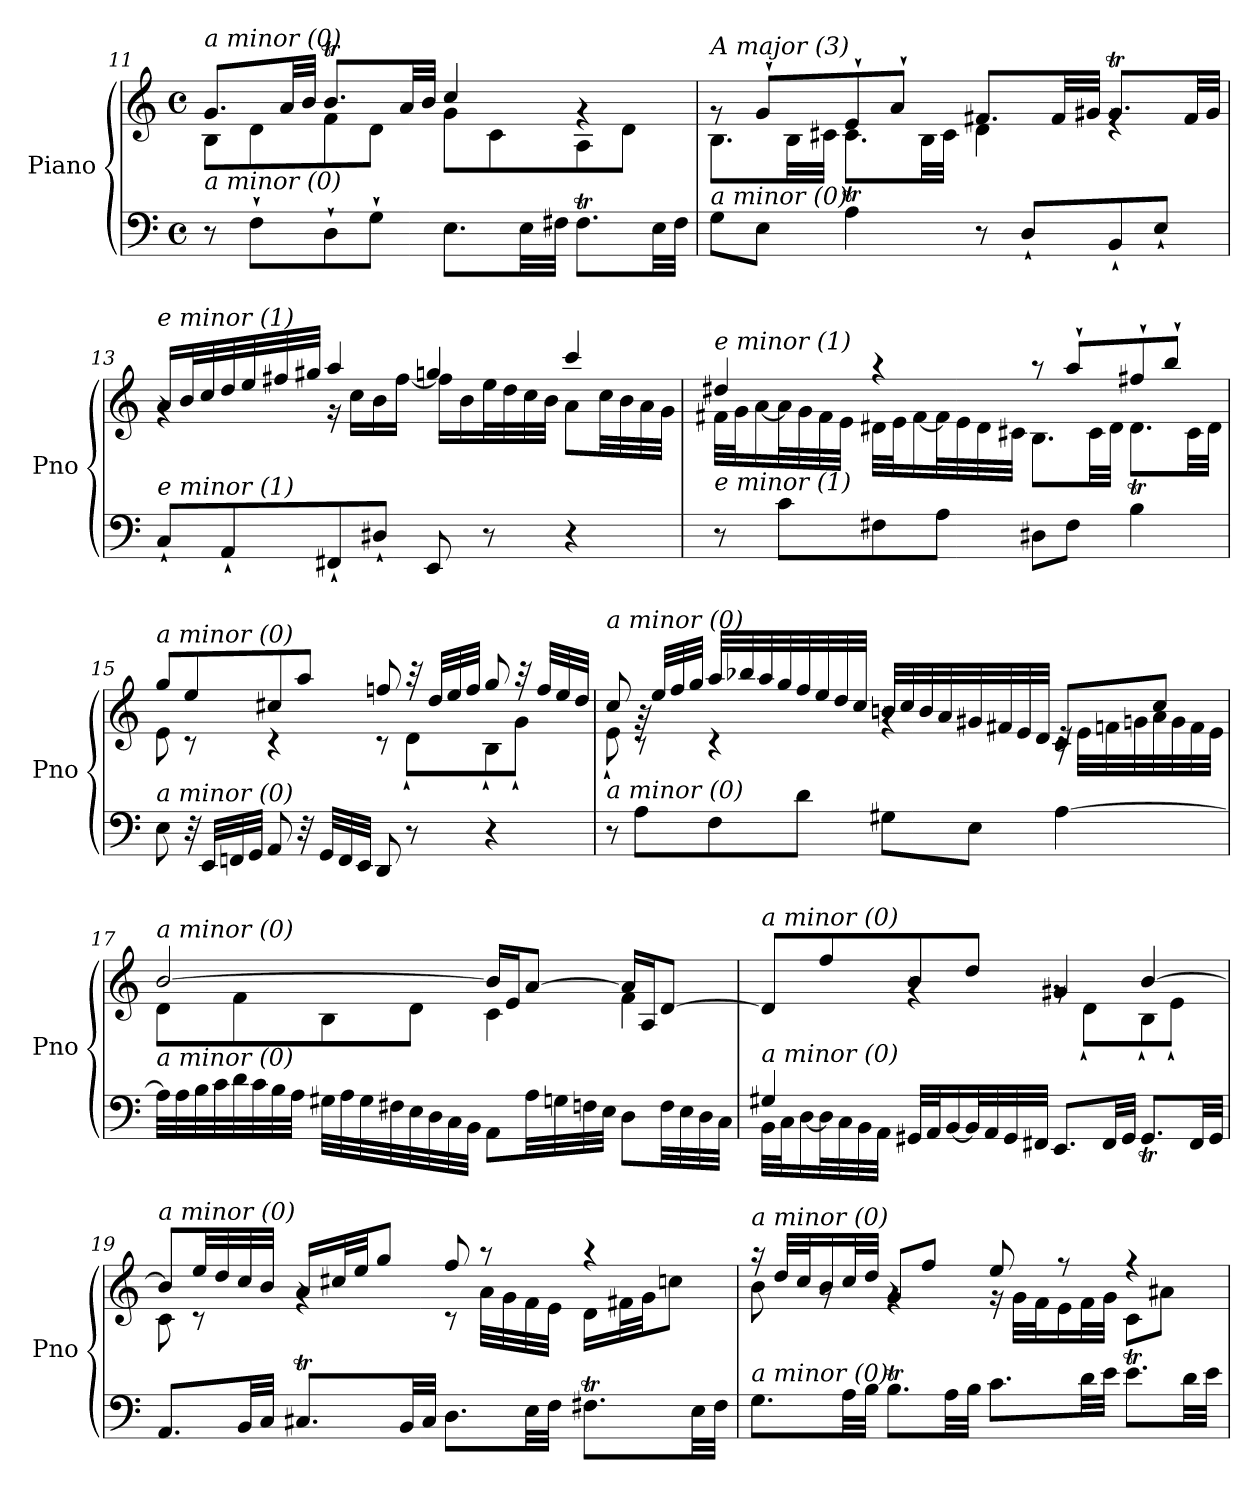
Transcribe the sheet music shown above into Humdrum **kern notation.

**kern	**kern
*part1	*part1
*staff2	*staff1
*I"Piano	*
*I'Pno	*
*clefF4	*clefG2
*k[]	*k[]
*M4/4	*M4/4
*met(c)	*met(c)
=11	=11
*	*^
!	!LO:TX:i:t=a minor (0)	!
!LO:TX:i:t=a minor (0)	!	!
8r	8.g/L	8B\L
8F`\L	.	8d\
.	32a/LL	.
.	32b/JJJ	.
8D`\	8.bt/L	8f\
8G`\J	.	8d\J
.	32a/LL	.
.	32b/JJJ	.
8.E\L	4cc/	8g\L
.	.	8c\
32E\LL	.	.
32F#X\JJJ	.	.
8.F#t\L	4rg	8A\
.	.	8d\J
32E\LL	.	.
32F#\JJJ	.	.
!!LO:PB:g=z	!!
=12	=12	=12
!	!LO:TX:i:t=A major (3)	!
!LO:TX:i:t=a minor (0)	!	!
8G\L	8rg	8.B\L
8E\J	8g`/L	.
.	.	32B\LL
.	.	32c#X\JJJ
4A\	8e`/	8.c#t\L
.	8a`/J	.
.	.	32B\LL
.	.	32c#\JJJ
8r	8.f#X/L	4d\
8D`/L	.	.
.	32f#/LL	.
.	32g#X/JJJ	.
8BB`/	8.g#t/L	4re
8E`/J	.	.
.	32f#/LL	.
.	32g#/JJJ	.
=13	=13	=13
!	!LO:TX:i:t=e minor (1)	!
!LO:TX:i:t=e minor (1)	!	!
8C`/L	16a/LL	4rg
.	32b/L	.
.	32cc/	.
8AA`/	32dd/	.
.	32ee/	.
.	32ff#X/	.
.	32gg#X/JJJ	.
8FF#X`/	4aa/	16r
.	.	16cc\LL
8D#X`/J	.	16b\
.	.	[16ff#\JJ
8EE/	4ggn/	16ff#\LL]
.	.	16b\
8r	.	32ee\L
.	.	32dd\
.	.	32cc\
.	.	32b\JJJ
4r	4ccc/	8a\L
.	.	32cc\LL
.	.	32b\
.	.	32a\
.	.	32g\JJJ
!!LO:LB:g=z	!!
=14	=14	=14
!	!LO:TX:i:t=e minor (1)	!
!LO:TX:i:t=e minor (1)	!	!
8r	4dd#X/	32f#X\LLL
.	.	32g\J
.	.	[16a\
8c\L	.	32a\L]
.	.	32g\
.	.	32f#\
.	.	32e\JJJ
8F#X\	4r	32d#X\LLL
.	.	32e\J
.	.	[16f#\
8A\J	.	32f#\L]
.	.	32e\
.	.	32d#\
.	.	32c#X\JJJ
8D#X\L	8r	8.B\L
8F#\J	8aa`/L	.
.	.	32c#\LL
.	.	32d#\JJJ
4B\	8ff#X`/	8.d#t\L
.	8bb`/J	.
.	.	32c#\LL
.	.	32d#\JJJ
!!LO:LB:g=z	!!
=15	=15	=15
!	!LO:TX:i:t=a minor (0)	!
!LO:TX:i:t=a minor (0)	!	!
8E\	8gg/L	8e\
32r	8ee/	8r
32EE/LLL	.	.
32FFn/	.	.
32GG/JJJ	.	.
8AA/	8cc#X/	4r
32r	8aa/J	.
32GG/LLL	.	.
32FF/	.	.
32EE/JJJ	.	.
8DD/	8ffn/	8r
8r	32r	8d`\L
.	32dd/LLL	.
.	32ee/	.
.	32ff/JJJ	.
4r	8gg/	8B`\
.	32r	8g`\J
.	32ff/LLL	.
.	32ee/	.
.	32dd/JJJ	.
!!LO:LB:g=z	!!
=16	=16	=16
!	!LO:TX:i:t=a minor (0)	!
!LO:TX:i:t=a minor (0)	!	!
8r	8cc/	8e`\
8A\L	32rg	8r
.	32ee/LLL	.
.	32ff/	.
.	32gg/JJJ	.
8F\	32aa/LLL	4r
.	32bb-Xi/	.
.	32aa/	.
.	32gg/	.
8d\J	32ff/	.
.	32ee/	.
.	32dd/	.
.	32cc/JJJ	.
8G#X\L	32bn/LLL	4rg
.	32cc/	.
.	32b/	.
.	32a/	.
8E\J	32g#X/	.
.	32f#X/	.
.	32e/	.
.	32d/JJJ	.
[4A\	8c/L	32rc
.	.	32e\LLL
.	.	32fn\
.	.	32gn\
.	8cc/J	32a\
.	.	32g\
.	.	32f\
.	.	32e\JJJ
!!LO:LB:g=z	!!
=17	=17	=17
!	!LO:TX:i:t=a minor (0)	!
!LO:TX:i:t=a minor (0)	!	!
32A\LLL]	[2b/	8d\L
32A\	.	.
32B\	.	.
32c\	.	.
32d\	.	8f\
32c\	.	.
32B\	.	.
32A\JJJ	.	.
32G#X\LLL	.	8B\
32A\	.	.
32G#\	.	.
32F#X\	.	.
32E\	.	8d\J
32D\	.	.
32C\	.	.
32BB\JJJ	.	.
8AA\L	16b/LL]	4c\
.	16e/J	.
32A\LL	[8a/J	.
32Gn\	.	.
32Fn\	.	.
32E\JJJ	.	.
8D\L	16a/LL]	4f\
.	16A/J	.
32F\LL	[8d/J	.
32E\	.	.
32D\	.	.
32C\JJJ	.	.
!!LO:LB:g=z	!!
=18	=18	=18
*^	*	*
!	!	!LO:TX:i:t=a minor (0)	!
!LO:TX:i:t=a minor (0)	!	!	!
4G#X/	32BB\LLL	8d/L]	4ryy
.	32C\J	.	.
.	[16D\	.	.
.	32D\L]	8ff/	.
.	32C\	.	.
.	32BB\	.	.
.	32AA\JJJ	.	.
2.ryy	32GG#X/LLL	8b/	4rg
.	32AA/J	.	.
.	[16BB/	.	.
.	32BB/L]	8dd/J	.
.	32AA/	.	.
.	32GG#/	.	.
.	32FF#X/JJJ	.	.
.	8.EE/L	4g#X/	8rg
.	.	.	8d`\L
.	32FF#/LL	.	.
.	32GG#/JJJ	.	.
.	8.GG#t/L	[4b/	8B`\
.	.	.	8e`\J
.	32FF#/LL	.	.
.	32GG#/JJJ	.	.
!!LO:PB:g=z	!!
=19	=19	=19	=19
!	!	!LO:TX:i:t=a minor (0)	!
!LO:TX:i:t=a minor (0)	!	!	!
*v	*v	*	*
8.AA/L	8b/L]	8c\
.	32ee/LL	8r
.	32dd/	.
32BB/LL	32cc/	.
32C/JJJ	32b/JJJ	.
8.C#Xt/L	16a/LL	4rg
.	32cc#X/L	.
.	32ee/JJ	.
.	8gg/J	.
32BB/LL	.	.
32C#/JJJ	.	.
8.D\L	8ff/	8r
.	8r	32a\LLL
.	.	32g\
32E\LL	.	32f\
32F\JJJ	.	32e\JJJ
8.F#Xt\L	4r	16d\LL
.	.	32f#X\L
.	.	32g\JJ
.	.	8ccn\J
32E\LL	.	.
32F#\JJJ	.	.
!!LO:LB:g=z	!!
=20	=20	=20
!	!LO:TX:i:t=a minor (0)	!
!LO:TX:i:t=a minor (0)	!	!
8.G\L	16r	8b\
.	32dd/LLL	.
.	32cc/J	.
.	16b/	8rg
32A\LL	32cc/L	.
32B\JJJ	32dd/JJJ	.
8.Bt\L	8g/L	4rg
.	8ff/J	.
32A\LL	.	.
32B\JJJ	.	.
8.c\L	8ee/	16rg
.	.	32g\LLL
.	.	32f\J
.	8r	16e\
32d\LL	.	32f\L
32e\JJJ	.	32g\JJJ
8.et\L	4r	8c\L
.	.	8a#Xj\J
32d\LL	.	.
32e\JJJ	.	.
*	*v	*v
=	=
*-	*-
